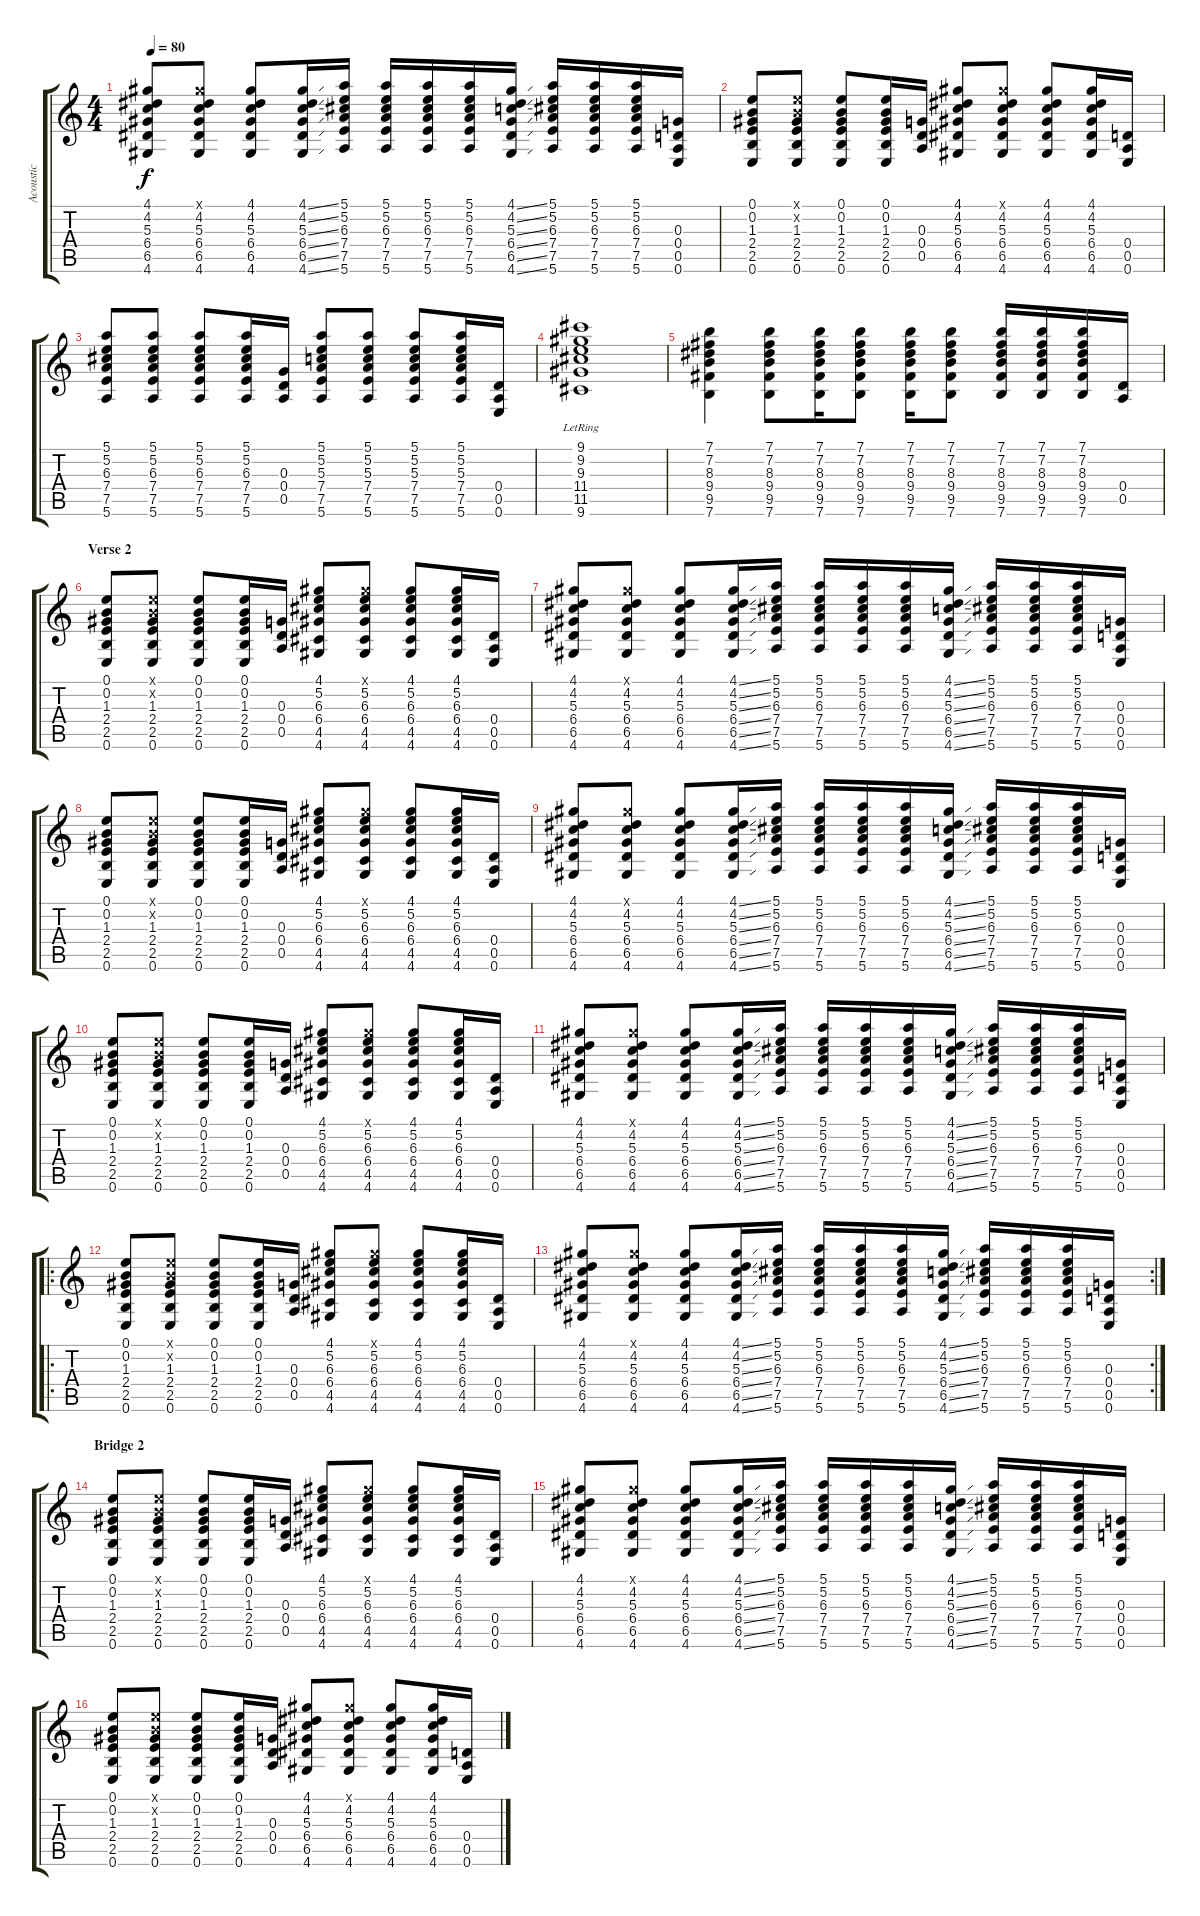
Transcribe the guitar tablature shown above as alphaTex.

\track ("Acoustic" "Acoustic") {instrument acousticguitarsteel}
\staff {score tabs}
\tuning (E4 B3 G3 D3 A2 E2) {hide}
\ts (4 4)
\tempo 80
\clef g2
\ks c
(4.1 4.2 5.3 6.4 6.5 4.6).8{dy f} (4.1{x} 4.2 5.3 6.4 6.5 4.6).8 (4.1 4.2 5.3 6.4 6.5 4.6).8 (4.1{ss} 4.2{ss} 5.3{ss} 6.4{ss} 6.5{ss} 4.6{ss}).16 (5.1 5.2 6.3 7.4 7.5 5.6).16 (5.1 5.2 6.3 7.4 7.5 5.6).16 (5.1 5.2 6.3 7.4 7.5 5.6).16 (5.1 5.2 6.3 7.4 7.5 5.6).16 (4.1{ss} 4.2{ss} 5.3{ss} 6.4{ss} 6.5{ss} 4.6{ss}).16 (5.1 5.2 6.3 7.4 7.5 5.6).16 (5.1 5.2 6.3 7.4 7.5 5.6).16 (5.1 5.2 6.3 7.4 7.5 5.6).16 (0.3 0.4 0.5 0.6).16 |
(0.1 0.2 1.3 2.4 2.5 0.6).8 (0.1{x} 0.2{x} 1.3 2.4 2.5 0.6).8 (0.1 0.2 1.3 2.4 2.5 0.6).8 (0.1 0.2 1.3 2.4 2.5 0.6).16 (0.3 0.4 0.5).16 (4.1 4.2 5.3 6.4 6.5 4.6).8 (4.1{x} 4.2 5.3 6.4 6.5 4.6).8 (4.1 4.2 5.3 6.4 6.5 4.6).8 (4.1 4.2 5.3 6.4 6.5 4.6).16 (0.4 0.5 0.6).16 |
(5.1 5.2 6.3 7.4 7.5 5.6).8 (5.1 5.2 6.3 7.4 7.5 5.6).8 (5.1 5.2 6.3 7.4 7.5 5.6).8 (5.1 5.2 6.3 7.4 7.5 5.6).16 (0.3 0.4 0.5).16 (5.1 5.2 5.3 7.4 7.5 5.6).8 (5.1 5.2 5.3 7.4 7.5 5.6).8 (5.1 5.2 5.3 7.4 7.5 5.6).8 (5.1 5.2 5.3 7.4 7.5 5.6).16 (0.4 0.5 0.6).16 |
(9.1{lr} 9.2{lr} 9.3{lr} 11.4{lr} 11.5{lr} 9.6{lr}).1 |
(7.1 7.2 8.3 9.4 9.5 7.6).4 (7.1 7.2 8.3 9.4 9.5 7.6).8 (7.1 7.2 8.3 9.4 9.5 7.6).16 (7.1 7.2 8.3 9.4 9.5 7.6).8 (7.1 7.2 8.3 9.4 9.5 7.6).16 (7.1 7.2 8.3 9.4 9.5 7.6).8 (7.1 7.2 8.3 9.4 9.5 7.6).16 (7.1 7.2 8.3 9.4 9.5 7.6).16 (7.1 7.2 8.3 9.4 9.5 7.6).16 (0.4 0.5).16 |
\section ("" "Verse 2")
(0.1 0.2 1.3 2.4 2.5 0.6).8 (0.1{x} 0.2{x} 1.3 2.4 2.5 0.6).8 (0.1 0.2 1.3 2.4 2.5 0.6).8 (0.1 0.2 1.3 2.4 2.5 0.6).16 (0.3 0.4 0.5).16 (4.1 5.2 6.3 6.4 4.5 4.6).8 (4.1{x} 5.2 6.3 6.4 4.5 4.6).8 (4.1 5.2 6.3 6.4 4.5 4.6).8 (4.1 5.2 6.3 6.4 4.5 4.6).16 (0.4 0.5 0.6).16 |
(4.1 4.2 5.3 6.4 6.5 4.6).8 (4.1{x} 4.2 5.3 6.4 6.5 4.6).8 (4.1 4.2 5.3 6.4 6.5 4.6).8 (4.1{ss} 4.2{ss} 5.3{ss} 6.4{ss} 6.5{ss} 4.6{ss}).16 (5.1 5.2 6.3 7.4 7.5 5.6).16 (5.1 5.2 6.3 7.4 7.5 5.6).16 (5.1 5.2 6.3 7.4 7.5 5.6).16 (5.1 5.2 6.3 7.4 7.5 5.6).16 (4.1{ss} 4.2{ss} 5.3{ss} 6.4{ss} 6.5{ss} 4.6{ss}).16 (5.1 5.2 6.3 7.4 7.5 5.6).16 (5.1 5.2 6.3 7.4 7.5 5.6).16 (5.1 5.2 6.3 7.4 7.5 5.6).16 (0.3 0.4 0.5 0.6).16 |
(0.1 0.2 1.3 2.4 2.5 0.6).8 (0.1{x} 0.2{x} 1.3 2.4 2.5 0.6).8 (0.1 0.2 1.3 2.4 2.5 0.6).8 (0.1 0.2 1.3 2.4 2.5 0.6).16 (0.3 0.4 0.5).16 (4.1 5.2 6.3 6.4 4.5 4.6).8 (4.1{x} 5.2 6.3 6.4 4.5 4.6).8 (4.1 5.2 6.3 6.4 4.5 4.6).8 (4.1 5.2 6.3 6.4 4.5 4.6).16 (0.4 0.5 0.6).16 |
(4.1 4.2 5.3 6.4 6.5 4.6).8 (4.1{x} 4.2 5.3 6.4 6.5 4.6).8 (4.1 4.2 5.3 6.4 6.5 4.6).8 (4.1{ss} 4.2{ss} 5.3{ss} 6.4{ss} 6.5{ss} 4.6{ss}).16 (5.1 5.2 6.3 7.4 7.5 5.6).16 (5.1 5.2 6.3 7.4 7.5 5.6).16 (5.1 5.2 6.3 7.4 7.5 5.6).16 (5.1 5.2 6.3 7.4 7.5 5.6).16 (4.1{ss} 4.2{ss} 5.3{ss} 6.4{ss} 6.5{ss} 4.6{ss}).16 (5.1 5.2 6.3 7.4 7.5 5.6).16 (5.1 5.2 6.3 7.4 7.5 5.6).16 (5.1 5.2 6.3 7.4 7.5 5.6).16 (0.3 0.4 0.5 0.6).16 |
(0.1 0.2 1.3 2.4 2.5 0.6).8 (0.1{x} 0.2{x} 1.3 2.4 2.5 0.6).8 (0.1 0.2 1.3 2.4 2.5 0.6).8 (0.1 0.2 1.3 2.4 2.5 0.6).16 (0.3 0.4 0.5).16 (4.1 5.2 6.3 6.4 4.5 4.6).8 (4.1{x} 5.2 6.3 6.4 4.5 4.6).8 (4.1 5.2 6.3 6.4 4.5 4.6).8 (4.1 5.2 6.3 6.4 4.5 4.6).16 (0.4 0.5 0.6).16 |
(4.1 4.2 5.3 6.4 6.5 4.6).8 (4.1{x} 4.2 5.3 6.4 6.5 4.6).8 (4.1 4.2 5.3 6.4 6.5 4.6).8 (4.1{ss} 4.2{ss} 5.3{ss} 6.4{ss} 6.5{ss} 4.6{ss}).16 (5.1 5.2 6.3 7.4 7.5 5.6).16 (5.1 5.2 6.3 7.4 7.5 5.6).16 (5.1 5.2 6.3 7.4 7.5 5.6).16 (5.1 5.2 6.3 7.4 7.5 5.6).16 (4.1{ss} 4.2{ss} 5.3{ss} 6.4{ss} 6.5{ss} 4.6{ss}).16 (5.1 5.2 6.3 7.4 7.5 5.6).16 (5.1 5.2 6.3 7.4 7.5 5.6).16 (5.1 5.2 6.3 7.4 7.5 5.6).16 (0.3 0.4 0.5 0.6).16 |
\ro
(0.1 0.2 1.3 2.4 2.5 0.6).8 (0.1{x} 0.2{x} 1.3 2.4 2.5 0.6).8 (0.1 0.2 1.3 2.4 2.5 0.6).8 (0.1 0.2 1.3 2.4 2.5 0.6).16 (0.3 0.4 0.5).16 (4.1 5.2 6.3 6.4 4.5 4.6).8 (4.1{x} 5.2 6.3 6.4 4.5 4.6).8 (4.1 5.2 6.3 6.4 4.5 4.6).8 (4.1 5.2 6.3 6.4 4.5 4.6).16 (0.4 0.5 0.6).16 |
\rc 2
(4.1 4.2 5.3 6.4 6.5 4.6).8 (4.1{x} 4.2 5.3 6.4 6.5 4.6).8 (4.1 4.2 5.3 6.4 6.5 4.6).8 (4.1{ss} 4.2{ss} 5.3{ss} 6.4{ss} 6.5{ss} 4.6{ss}).16 (5.1 5.2 6.3 7.4 7.5 5.6).16 (5.1 5.2 6.3 7.4 7.5 5.6).16 (5.1 5.2 6.3 7.4 7.5 5.6).16 (5.1 5.2 6.3 7.4 7.5 5.6).16 (4.1{ss} 4.2{ss} 5.3{ss} 6.4{ss} 6.5{ss} 4.6{ss}).16 (5.1 5.2 6.3 7.4 7.5 5.6).16 (5.1 5.2 6.3 7.4 7.5 5.6).16 (5.1 5.2 6.3 7.4 7.5 5.6).16 (0.3 0.4 0.5 0.6).16 |
\section ("" "Bridge 2")
(0.1 0.2 1.3 2.4 2.5 0.6).8 (0.1{x} 0.2{x} 1.3 2.4 2.5 0.6).8 (0.1 0.2 1.3 2.4 2.5 0.6).8 (0.1 0.2 1.3 2.4 2.5 0.6).16 (0.3 0.4 0.5).16 (4.1 5.2 6.3 6.4 4.5 4.6).8 (4.1{x} 5.2 6.3 6.4 4.5 4.6).8 (4.1 5.2 6.3 6.4 4.5 4.6).8 (4.1 5.2 6.3 6.4 4.5 4.6).16 (0.4 0.5 0.6).16 |
(4.1 4.2 5.3 6.4 6.5 4.6).8 (4.1{x} 4.2 5.3 6.4 6.5 4.6).8 (4.1 4.2 5.3 6.4 6.5 4.6).8 (4.1{ss} 4.2{ss} 5.3{ss} 6.4{ss} 6.5{ss} 4.6{ss}).16 (5.1 5.2 6.3 7.4 7.5 5.6).16 (5.1 5.2 6.3 7.4 7.5 5.6).16 (5.1 5.2 6.3 7.4 7.5 5.6).16 (5.1 5.2 6.3 7.4 7.5 5.6).16 (4.1{ss} 4.2{ss} 5.3{ss} 6.4{ss} 6.5{ss} 4.6{ss}).16 (5.1 5.2 6.3 7.4 7.5 5.6).16 (5.1 5.2 6.3 7.4 7.5 5.6).16 (5.1 5.2 6.3 7.4 7.5 5.6).16 (0.3 0.4 0.5 0.6).16 |
(0.1 0.2 1.3 2.4 2.5 0.6).8 (0.1{x} 0.2{x} 1.3 2.4 2.5 0.6).8 (0.1 0.2 1.3 2.4 2.5 0.6).8 (0.1 0.2 1.3 2.4 2.5 0.6).16 (0.3 0.4 0.5).16 (4.1 4.2 5.3 6.4 6.5 4.6).8 (4.1{x} 4.2 5.3 6.4 6.5 4.6).8 (4.1 4.2 5.3 6.4 6.5 4.6).8 (4.1 4.2 5.3 6.4 6.5 4.6).16 (0.4 0.5 0.6).16
